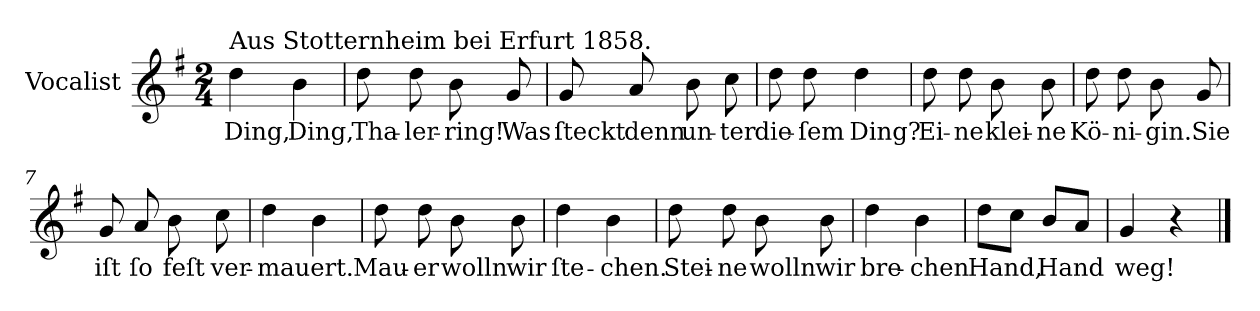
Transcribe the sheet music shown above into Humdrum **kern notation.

**kern	**text
*part1	*part1
*staff1	*staff1
*I"Vocalist	*
*k[f#]	*
*G:	*
*M2/4	*
=1	=1
!LO:TX:a:t=Aus Stotternheim bei Erfurt 1858.	!
4dd	Ding,
4b	Ding,
=2	=2
8dd	Tha-
8dd	-ler-
8b	-ring!
8g	Was
=3	=3
8g	ſteckt
8a	denn
8b	un-
8cc	-ter
=4	=4
8dd	die-
8dd	-ſem
4dd	Ding?
=5	=5
8dd	Ei-
8dd	-ne
8b	klei-
8b	-ne
=6	=6
8dd	Kö-
8dd	-ni-
8b	-gin.
8g	Sie
=7	=7
8g	iſt
8a	ſo
8b	feſt
8cc	ver-
=8	=8
4dd	-mauert.
4b	.
=9	=9
8dd	Mau-
8dd	-er
8b	wolln
8b	wir
=10	=10
4dd	ſte-
4b	-chen.
=11	=11
8dd	Stei-
8dd	-ne
8b	wolln
8b	wir
=12	=12
4dd	bre-
4b	-chen
=13	=13
8ddL	Hand,
8ccJ	.
8bL	Hand
8aJ	.
=14	=14
4g	weg!
4r	.
==	==
*-	*-
